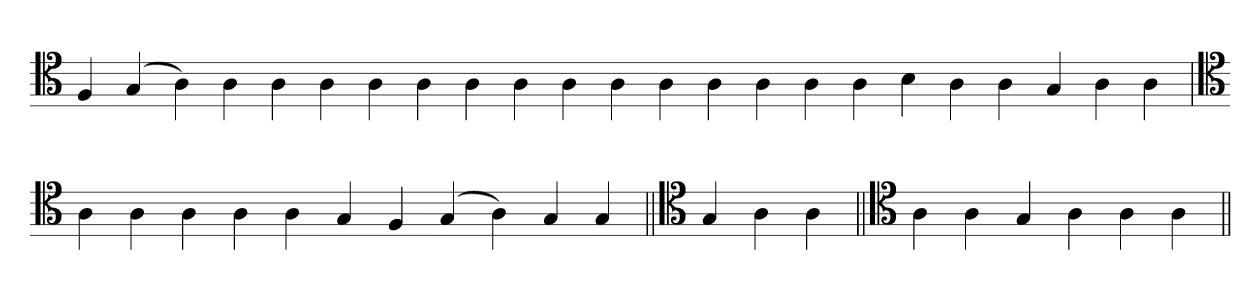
**kern
*part1
*staff1
*clefC4
=
4F
(4G
4A)
4A
4A
4A
4A
4A
4A
4A
4A
4A
4A
4A
4A
4A
4A
4B
4A
4A
4G
4A
4A
=
*clefC4
4A
4A
4A
4A
4A
4G
4F
(4G
4A)
4G
4G
=||
*clefC4
4G
4A
4A
=||
*clefC4
4A
4A
4G
4A
4A
4A
=||
*-
